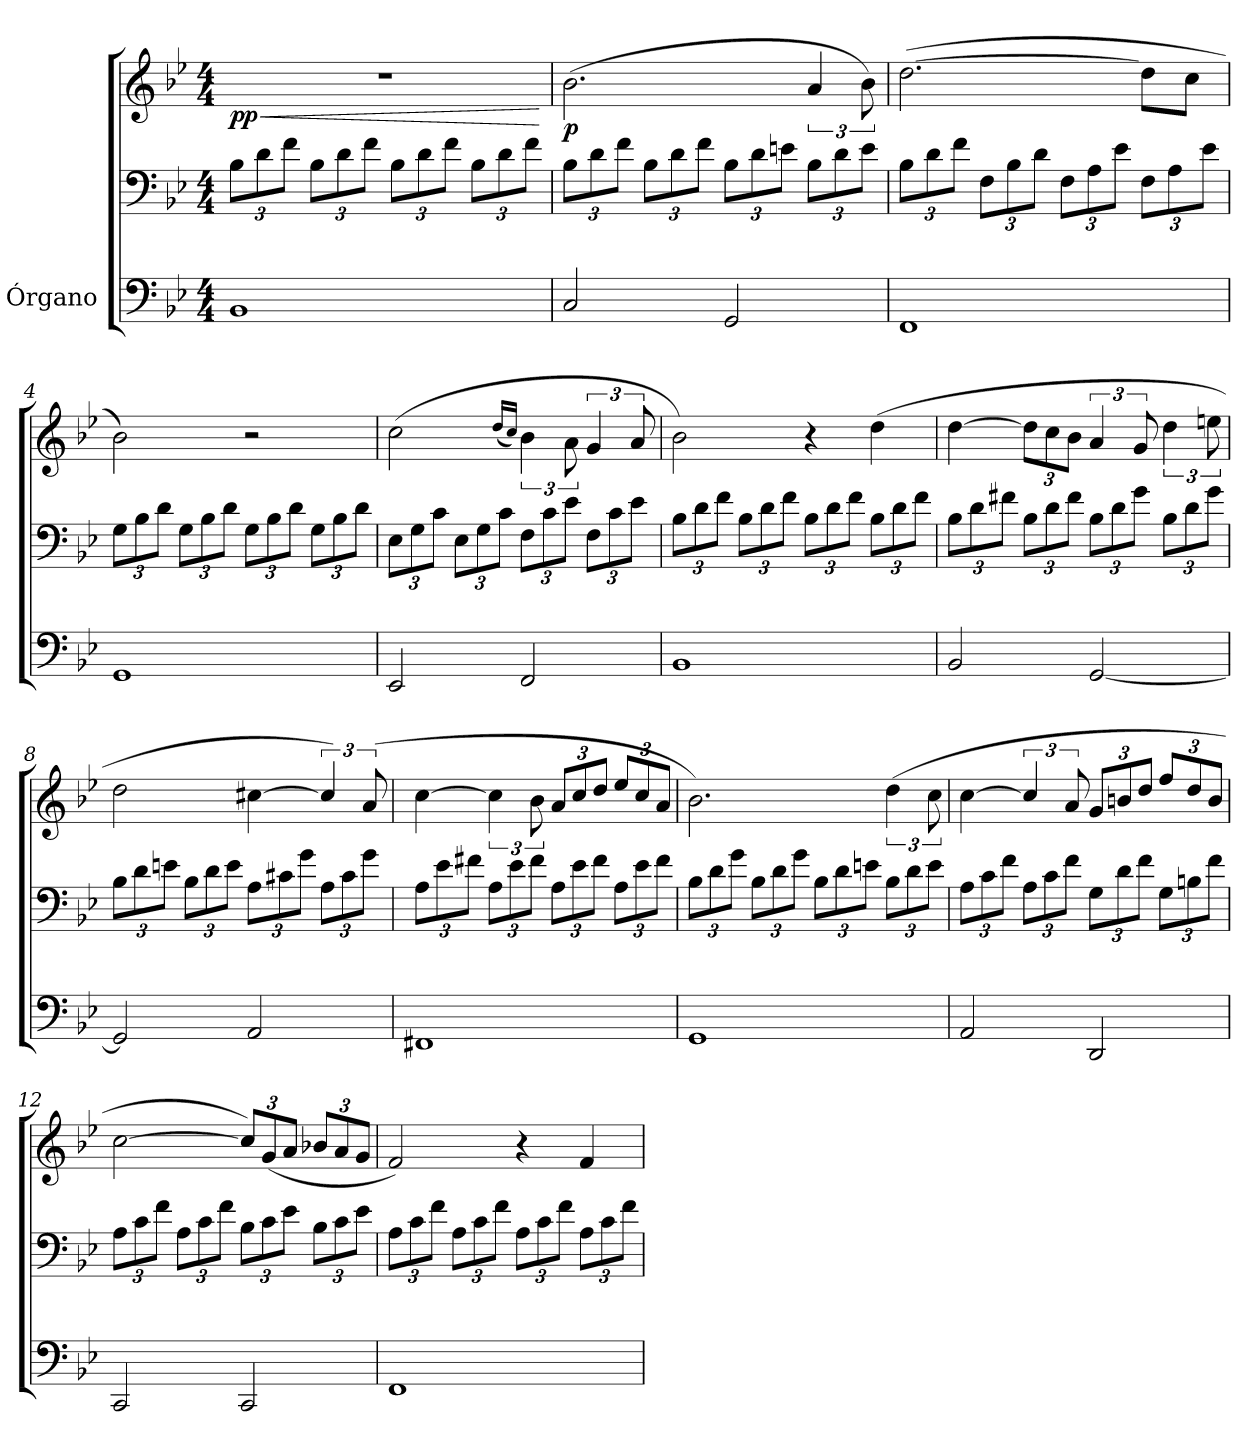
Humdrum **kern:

**kern	**kern	**kern	**dynam
*part1	*part1	*part1	*part1
*staff3	*staff2	*staff1	*staff1/2/3
*I"Órgano	*	*	*
*clefF4	*clefF4	*clefG2	*
*k[b-e-]	*k[b-e-]	*k[b-e-]	*
*M4/4	*M4/4	*M4/4	*
*	*Xbrackettup	*	*
=1	=1	=1	=1
!	!	!	!LO:HP:b
!	!	!	!LO:DY:n=1:b
1BB-	12B-\L	1r	< pp
.	12d\	.	.
.	12f\J	.	.
.	12B-\L	.	.
.	12d\	.	.
.	12f\J	.	.
.	12B-\L	.	.
.	12d\	.	.
.	12f\J	.	.
.	12B-\L	.	.
.	12d\	.	.
.	12f\J	.	.
.	.	.	[
=2	=2	=2	=2
!	!	!	!LO:DY:b
2C/	12B-\L	(2.b-\	p
.	12d\	.	.
.	12f\J	.	.
.	12B-\L	.	.
.	12d\	.	.
.	12f\J	.	.
2GG/	12B-\L	.	.
.	12d\	.	.
.	12en\J	.	.
.	12B-\L	6a/	.
.	12d\	.	.
.	12e\J	12b-\)	.
=3	=3	=3	=3
1FF	12B-\L	(>[2.dd\	.
.	12d\	.	.
.	12f\J	.	.
.	12F\L	.	.
.	12B-\	.	.
.	12d\J	.	.
.	12F\L	.	.
.	12A\	.	.
.	12e-\J	.	.
.	12F\L	8dd\L]	.
.	12A\	.	.
.	.	8cc\J	.
.	12e-\J	.	.
!!LO:LB:g=z
=4	=4	=4	=4
1GG	12G\L	2b-\)	.
.	12B-\	.	.
.	12d\J	.	.
.	12G\L	.	.
.	12B-\	.	.
.	12d\J	.	.
.	12G\L	2r	.
.	12B-\	.	.
.	12d\J	.	.
.	12G\L	.	.
.	12B-\	.	.
.	12d\J	.	.
=5	=5	=5	=5
2EE-/	12E-\L	(2cc\	.
.	12G\	.	.
.	12c\J	.	.
.	12E-\L	.	.
.	12G\	.	.
.	12c\J	.	.
.	.	(16qdd/LL	.
.	.	16qcc/JJ)	.
2FF/	12F\L	6b-\	.
.	12c\	.	.
.	12e-\J	12a\	.
.	12F\L	6g/	.
.	12c\	.	.
.	12e-\J	12a/	.
=6	=6	=6	=6
1BB-	12B-\L	2b-\)	.
.	12d\	.	.
.	12f\J	.	.
.	12B-\L	.	.
.	12d\	.	.
.	12f\J	.	.
.	12B-\L	4r	.
.	12d\	.	.
.	12f\J	.	.
.	12B-\L	(4dd\	.
.	12d\	.	.
.	12f\J	.	.
!!LO:LB:g=z
=7	=7	=7	=7
2BB-/	12B-\L	[4dd\	.
.	12d\	.	.
.	12f#X\J	.	.
*	*	*Xbrackettup	*
.	12B-\L	12dd\L]	.
.	12d\	12cc\	.
.	12f#\J	12b-\J	.
*	*	*brackettup	*
[2GG/	12B-\L	6a/	.
.	12d\	.	.
.	12g\J	12g/	.
.	12B-\L	6dd\	.
.	12d\	.	.
.	12g\J	12een\	.
=8	=8	=8	=8
2GG/]	12B-\L	2dd\	.
.	12d\	.	.
.	12en\J	.	.
.	12B-\L	.	.
.	12d\	.	.
.	12e\J	.	.
2AA/	12A\L	[4cc#X\	.
.	12c#X\	.	.
.	12g\J	.	.
.	12A\L	6cc#/])	.
.	12c#\	.	.
.	12g\J	(>12a/	.
=9	=9	=9	=9
1FF#X	12A\L	[4cc\	.
.	12e-\	.	.
.	12f#X\J	.	.
.	12A\L	6cc\]	.
.	12e-\	.	.
.	12f#\J	12b-\	.
*	*	*Xbrackettup	*
.	12A\L	12a/L	.
.	12e-\	12cc/	.
.	12f#\J	12dd/J	.
.	12A\L	12ee-/L	.
.	12e-\	12cc/	.
.	12f#\J	12a/J	.
!!LO:PB:g=z
=10	=10	=10	=10
1GG	12B-\L	2.b-\)	.
.	12d\	.	.
.	12g\J	.	.
.	12B-\L	.	.
.	12d\	.	.
.	12g\J	.	.
.	12B-\L	.	.
.	12d\	.	.
.	12en\J	.	.
*	*	*brackettup	*
.	12B-\L	(>6dd\	.
.	12d\	.	.
.	12e\J	12cc\	.
=11	=11	=11	=11
2AA/	12A\L	[4cc\	.
.	12c\	.	.
.	12f\J	.	.
.	12A\L	6cc/]	.
.	12c\	.	.
.	12f\J	12a/	.
*	*	*Xbrackettup	*
2DD/	12G\L	12g/L	.
.	12d\	12bn/	.
.	12f\J	12dd/J	.
.	12G\L	12ff/L	.
.	12Bn\	12dd/	.
.	12f\J	12b/J	.
=12	=12	=12	=12
2CC/	12A\L	[2cc\	.
.	12c\	.	.
.	12f\J	.	.
.	12A\L	.	.
.	12c\	.	.
.	12f\J	.	.
2CC/	12B-\L	12cc/L])	.
.	12c\	(12g/	.
.	12e-\J	12a/J	.
.	12B-\L	12b-X/L	.
.	12c\	12a/	.
.	12e-\J	12g/J	.
!!LO:LB:g=z
=13	=13	=13	=13
1FF	12A\L	2f/)	.
.	12c\	.	.
.	12f\J	.	.
.	12A\L	.	.
.	12c\	.	.
.	12f\J	.	.
.	12A\L	4r	.
.	12c\	.	.
.	12f\J	.	.
.	12A\L	4f/	.
.	12c\	.	.
.	12f\J	.	.
=	=	=	=
*-	*-	*-	*-
